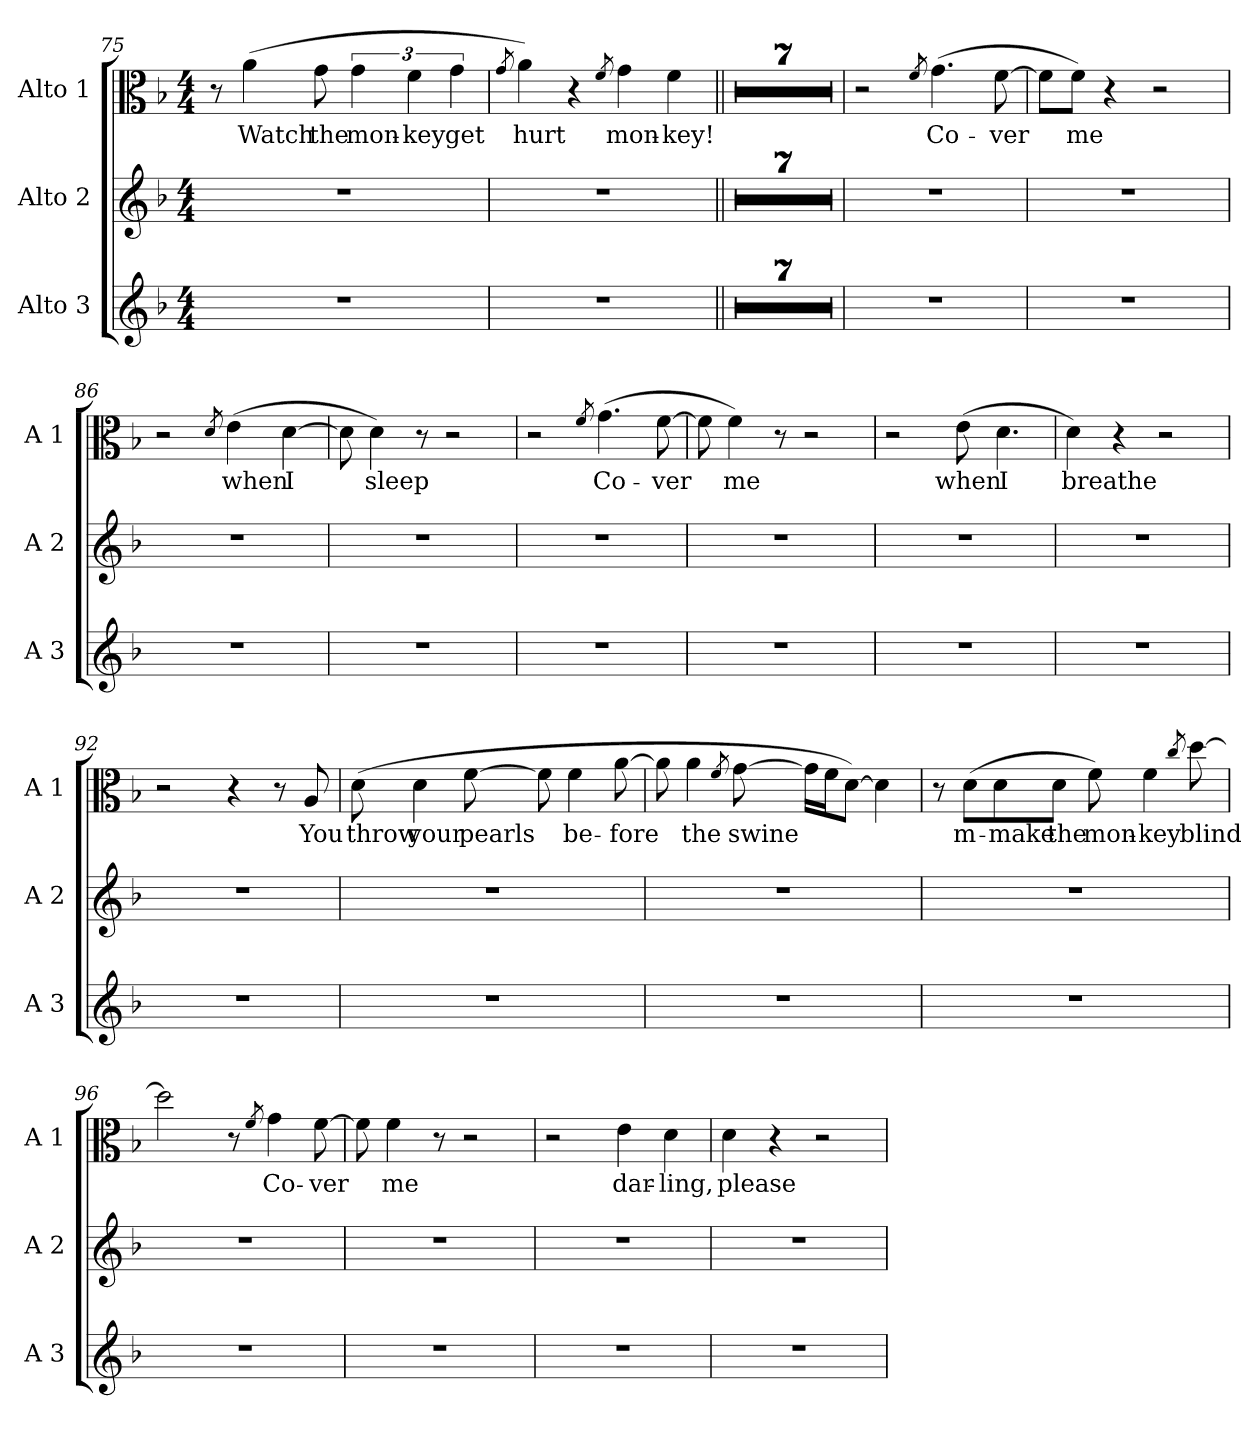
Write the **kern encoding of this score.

**kern	**kern	**kern	**text
*part3	*part2	*part1	*part1
*staff3	*staff2	*staff1	*staff1
*I"Alto 3	*I"Alto 2	*I"Alto 1	*
*I'A 3	*I'A 2	*I'A 1	*
*clefG2	*clefG2	*clefC3	*
*k[b-]	*k[b-]	*k[b-]	*
*d:	*d:	*d:	*
*M4/4	*M4/4	*M4/4	*
=75	=75	=75	=75
1r	1r	8r	.
!	!	!	!LO:LY:b
.	.	(>4a\	Watch
!	!	!	!LO:LY:b
.	.	8g\	the
!	!	!	!LO:LY:b
.	.	6g\	mon-
!	!	!	!LO:LY:b
.	.	6f\	-key
!	!	!	!LO:LY:b
.	.	6g\	get
=76	=76	=76	=76
.	.	8qg/	.
!	!	!	!LO:LY:b
1r	1r	4a\)	hurt
.	.	4r	.
.	.	8qf/	.
!	!	!	!LO:LY:b
.	.	4g\	mon-
!	!	!	!LO:LY:b
.	.	4f\	-key!
=77||	=77||	=77||	=77||
1r	1r	1r	.
=78	=78	=78	=78
1r	1r	1r	.
=79	=79	=79	=79
1r	1r	1r	.
!!LO:LB:g=z
=80	=80	=80	=80
1r	1r	1r	.
=81	=81	=81	=81
1r	1r	1r	.
=82	=82	=82	=82
1r	1r	1r	.
=83	=83	=83	=83
1r	1r	1r	.
=84	=84	=84	=84
1r	1r	2r	.
.	.	8qf/	.
!	!	!	!LO:LY:b
.	.	(>4.g\	Co-
!	!	!	!LO:LY:b
.	.	[8f\	-ver
=85	=85	=85	=85
1r	1r	8f\L]	.
!	!	!	!LO:LY:b
.	.	8f\J)	me
.	.	4r	.
.	.	2r	.
=86	=86	=86	=86
1r	1r	2r	.
.	.	8qd/	.
!	!	!	!LO:LY:b
.	.	(>4e\	when
!	!	!	!LO:LY:b
.	.	[4d\	I
=87	=87	=87	=87
1r	1r	8d\]	.
!	!	!	!LO:LY:b
.	.	4d\)	sleep
.	.	8r	.
.	.	2r	.
=88	=88	=88	=88
1r	1r	2r	.
.	.	8qf/	.
!	!	!	!LO:LY:b
.	.	(>4.g\	Co-
!	!	!	!LO:LY:b
.	.	[8f\	-ver
=89	=89	=89	=89
1r	1r	8f\]	.
!	!	!	!LO:LY:b
.	.	4f\)	me
.	.	8r	.
.	.	2r	.
!!LO:PB:g=z
=90	=90	=90	=90
1r	1r	2r	.
!	!	!	!LO:LY:b
.	.	(>8e\	when
!	!	!	!LO:LY:b
.	.	4.d\	I
=91	=91	=91	=91
!	!	!	!LO:LY:b
1r	1r	4d\)	breathe
.	.	4r	.
.	.	2r	.
=92	=92	=92	=92
1r	1r	2r	.
.	.	4r	.
.	.	8r	.
!	!	!	!LO:LY:b
.	.	8A/	You
=93	=93	=93	=93
!	!	!	!LO:LY:b
1r	1r	(>8d\	throw
!	!	!	!LO:LY:b
.	.	4d\	your
!	!	!	!LO:LY:b
.	.	[8f\	pearls
.	.	8f\]	.
!	!	!	!LO:LY:b
.	.	4f\	be-
!	!	!	!LO:LY:b
.	.	[8a\	-fore
=94	=94	=94	=94
1r	1r	8a\]	.
!	!	!	!LO:LY:b
.	.	4a\	the
.	.	8qf/	.
!	!	!	!LO:LY:b
.	.	[8g\	swine
.	.	16g\LL]	.
.	.	16f\J	.
.	.	[8d\J)	.
.	.	4d\]	.
!!LO:LB:g=z
=95	=95	=95	=95
1r	1r	8r	.
!	!	!	!LO:LY:b
.	.	(>8d\L	m-
!	!	!	!LO:LY:b
.	.	8d\	-make
!	!	!	!LO:LY:b
.	.	8d\J	the
!	!	!	!LO:LY:b
.	.	8f\)	mon-
!	!	!	!LO:LY:b
.	.	4f\	-key
.	.	8qcc/	.
!	!	!	!LO:LY:b
.	.	[8dd\	blind
=96	=96	=96	=96
1r	1r	2dd\]	.
.	.	8r	.
.	.	8qf/	.
!	!	!	!LO:LY:b
.	.	4g\	Co-
!	!	!	!LO:LY:b
.	.	[8f\	-ver
=97	=97	=97	=97
1r	1r	8f\]	.
!	!	!	!LO:LY:b
.	.	4f\	me
.	.	8r	.
.	.	2r	.
=98	=98	=98	=98
1r	1r	2r	.
!	!	!	!LO:LY:b
.	.	4e\	dar-
!	!	!	!LO:LY:b
.	.	4d\	-ling,
=99	=99	=99	=99
!	!	!	!LO:LY:b
1r	1r	4d\	please
.	.	4r	.
.	.	2r	.
=	=	=	=
*-	*-	*-	*-
